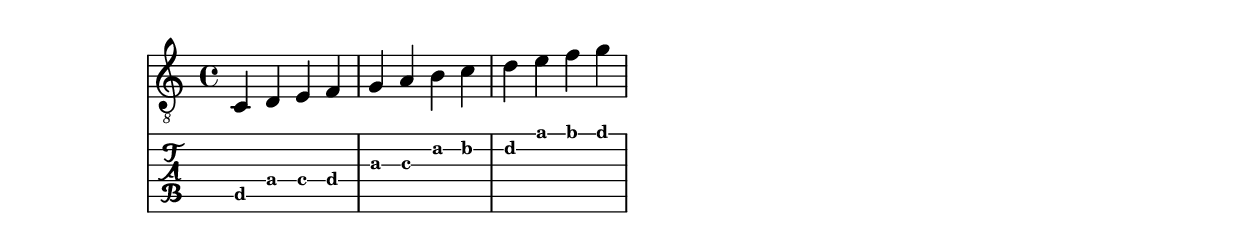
\version "2.14.0"

\header {
  lsrtags = "staff-notation, fretted-strings"

  texidoc = "
Tablature can be formatted using letters instead of numbers.

"
  doctitle = "Letter tablature formatting"
}

music = \relative c {
  c4 d e f
  g4 a b c
  d4 e f g
}

<<
  \new Staff {
    \clef "G_8"
    \music
  }
  \new TabStaff \with {
    tablatureFormat = #fret-letter-tablature-format
  }
  {
    \music
  }
>>
